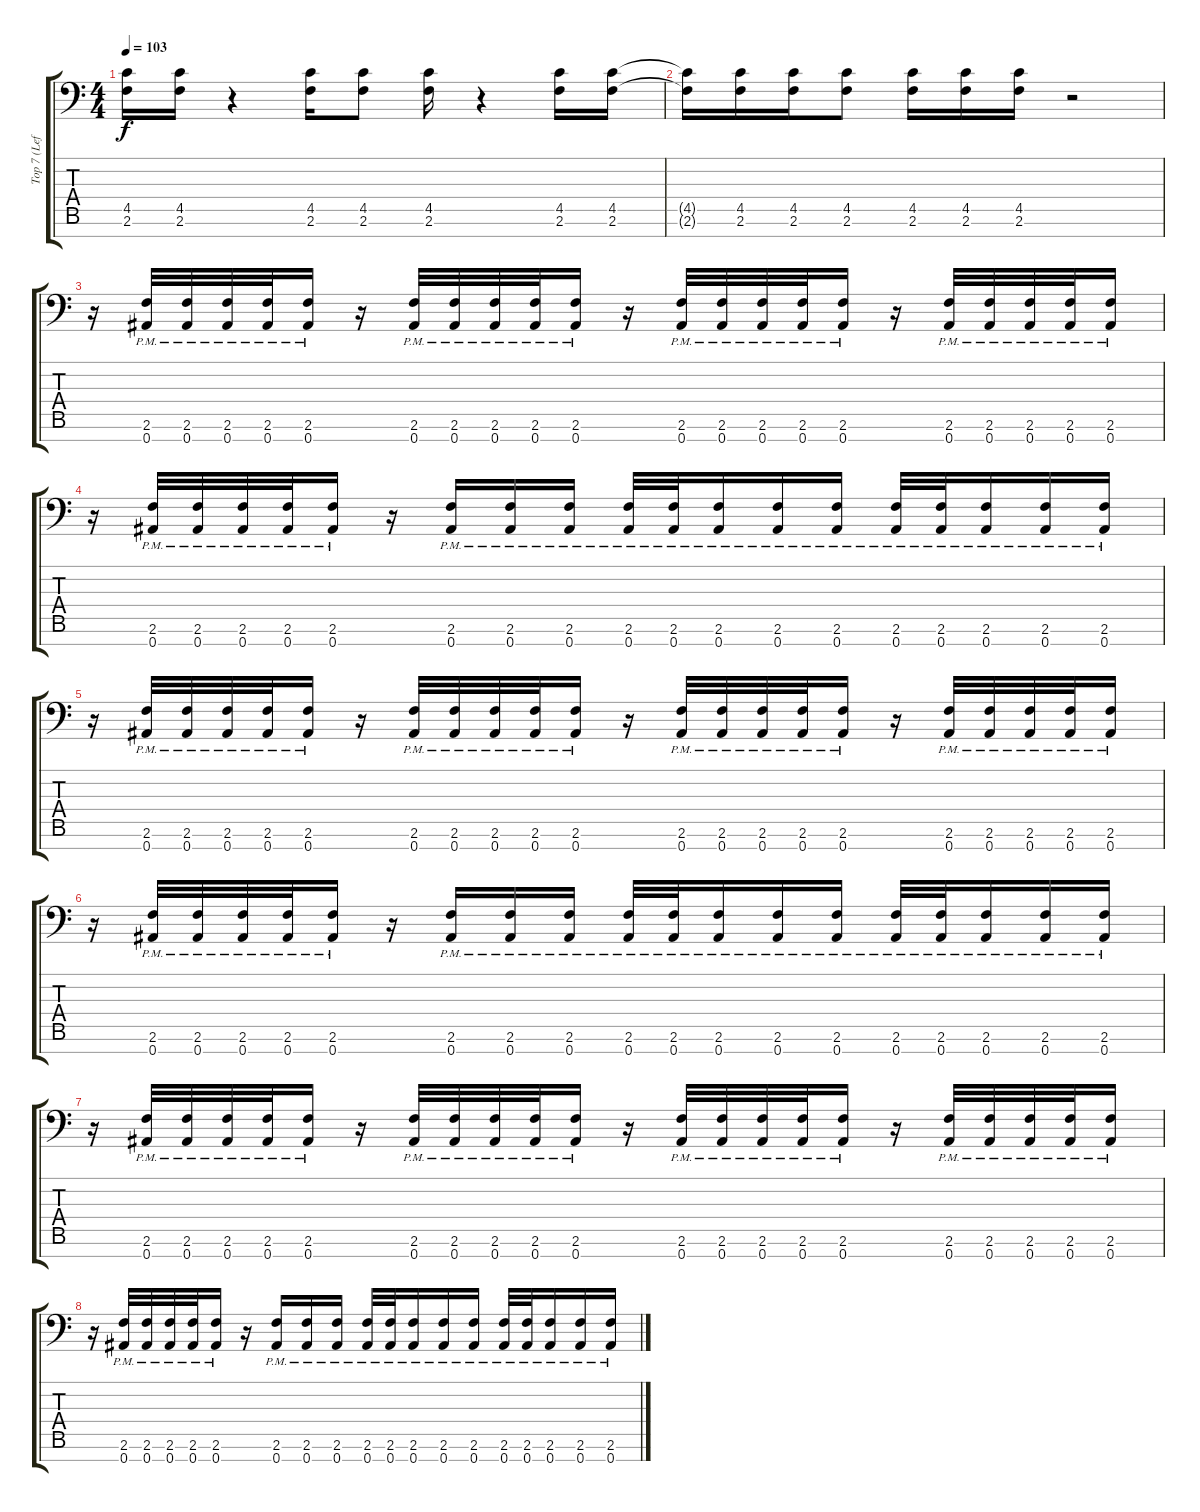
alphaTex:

\track ("Top 7 (Left Guitar)" "Top 7 (Lef") {instrument distortionguitar}
\staff {score tabs}
\tuning (Eb4 Bb3 Gb3 Db3 Ab2 Eb2 Bb1) {hide}
\ts (4 4)
\tempo 103
\clef f4
\ks c
(4.5{t} 2.6{t}).16{dy f} (4.5 2.6).16 r.4 (4.5 2.6).16 (4.5 2.6).8 (4.5 2.6).16 r.4 (4.5 2.6).16 (4.5 2.6).16 |
(4.5{t} 2.6{t}).16 (4.5 2.6).16 (4.5 2.6).16 (4.5 2.6).8 (4.5 2.6).16 (4.5 2.6).16 (4.5 2.6).16 r.2 |
r.16 (2.6{pm} 0.7{pm}).32 (2.6{pm} 0.7{pm}).32 (2.6{pm} 0.7{pm}).32 (2.6{pm} 0.7{pm}).32 (2.6{pm} 0.7{pm}).16 r.16 (2.6{pm} 0.7{pm}).32 (2.6{pm} 0.7{pm}).32 (2.6{pm} 0.7{pm}).32 (2.6{pm} 0.7{pm}).32 (2.6{pm} 0.7{pm}).16 r.16 (2.6{pm} 0.7{pm}).32 (2.6{pm} 0.7{pm}).32 (2.6{pm} 0.7{pm}).32 (2.6{pm} 0.7{pm}).32 (2.6{pm} 0.7{pm}).16 r.16 (2.6{pm} 0.7{pm}).32 (2.6{pm} 0.7{pm}).32 (2.6{pm} 0.7{pm}).32 (2.6{pm} 0.7{pm}).32 (2.6{pm} 0.7{pm}).16 |
r.16 (2.6{pm} 0.7{pm}).32 (2.6{pm} 0.7{pm}).32 (2.6{pm} 0.7{pm}).32 (2.6{pm} 0.7{pm}).32 (2.6{pm} 0.7{pm}).16 r.16 (2.6{pm} 0.7{pm}).16 (2.6{pm} 0.7{pm}).16 (2.6{pm} 0.7{pm}).16 (2.6{pm} 0.7{pm}).32 (2.6 0.7{pm}).32 (2.6{pm} 0.7{pm}).16 (2.6{pm} 0.7{pm}).16 (2.6{pm} 0.7{pm}).16 (2.6{pm} 0.7{pm}).32 (2.6{pm} 0.7{pm}).32 (2.6{pm} 0.7{pm}).16 (2.6{pm} 0.7{pm}).16 (2.6{pm} 0.7{pm}).16 |
r.16 (2.6{pm} 0.7{pm}).32 (2.6{pm} 0.7{pm}).32 (2.6{pm} 0.7{pm}).32 (2.6{pm} 0.7{pm}).32 (2.6{pm} 0.7{pm}).16 r.16 (2.6{pm} 0.7{pm}).32 (2.6{pm} 0.7{pm}).32 (2.6{pm} 0.7{pm}).32 (2.6{pm} 0.7{pm}).32 (2.6{pm} 0.7{pm}).16 r.16 (2.6{pm} 0.7{pm}).32 (2.6{pm} 0.7{pm}).32 (2.6{pm} 0.7{pm}).32 (2.6{pm} 0.7{pm}).32 (2.6{pm} 0.7{pm}).16 r.16 (2.6{pm} 0.7{pm}).32 (2.6{pm} 0.7{pm}).32 (2.6{pm} 0.7{pm}).32 (2.6{pm} 0.7{pm}).32 (2.6{pm} 0.7{pm}).16 |
r.16 (2.6{pm} 0.7{pm}).32 (2.6{pm} 0.7{pm}).32 (2.6{pm} 0.7{pm}).32 (2.6{pm} 0.7{pm}).32 (2.6{pm} 0.7{pm}).16 r.16 (2.6{pm} 0.7{pm}).16 (2.6{pm} 0.7{pm}).16 (2.6{pm} 0.7{pm}).16 (2.6{pm} 0.7{pm}).32 (2.6 0.7{pm}).32 (2.6{pm} 0.7{pm}).16 (2.6{pm} 0.7{pm}).16 (2.6{pm} 0.7{pm}).16 (2.6{pm} 0.7{pm}).32 (2.6{pm} 0.7{pm}).32 (2.6{pm} 0.7{pm}).16 (2.6{pm} 0.7{pm}).16 (2.6{pm} 0.7{pm}).16 |
r.16 (2.6{pm} 0.7{pm}).32 (2.6{pm} 0.7{pm}).32 (2.6{pm} 0.7{pm}).32 (2.6{pm} 0.7{pm}).32 (2.6{pm} 0.7{pm}).16 r.16 (2.6{pm} 0.7{pm}).32 (2.6{pm} 0.7{pm}).32 (2.6{pm} 0.7{pm}).32 (2.6{pm} 0.7{pm}).32 (2.6{pm} 0.7{pm}).16 r.16 (2.6{pm} 0.7{pm}).32 (2.6{pm} 0.7{pm}).32 (2.6{pm} 0.7{pm}).32 (2.6{pm} 0.7{pm}).32 (2.6{pm} 0.7{pm}).16 r.16 (2.6{pm} 0.7{pm}).32 (2.6{pm} 0.7{pm}).32 (2.6{pm} 0.7{pm}).32 (2.6{pm} 0.7{pm}).32 (2.6{pm} 0.7{pm}).16 |
r.16 (2.6{pm} 0.7{pm}).32 (2.6{pm} 0.7{pm}).32 (2.6{pm} 0.7{pm}).32 (2.6{pm} 0.7{pm}).32 (2.6{pm} 0.7{pm}).16 r.16 (2.6{pm} 0.7{pm}).16 (2.6{pm} 0.7{pm}).16 (2.6{pm} 0.7{pm}).16 (2.6{pm} 0.7{pm}).32 (2.6 0.7{pm}).32 (2.6{pm} 0.7{pm}).16 (2.6{pm} 0.7{pm}).16 (2.6{pm} 0.7{pm}).16 (2.6{pm} 0.7{pm}).32 (2.6{pm} 0.7{pm}).32 (2.6{pm} 0.7{pm}).16 (2.6{pm} 0.7{pm}).16 (2.6{pm} 0.7{pm}).16
